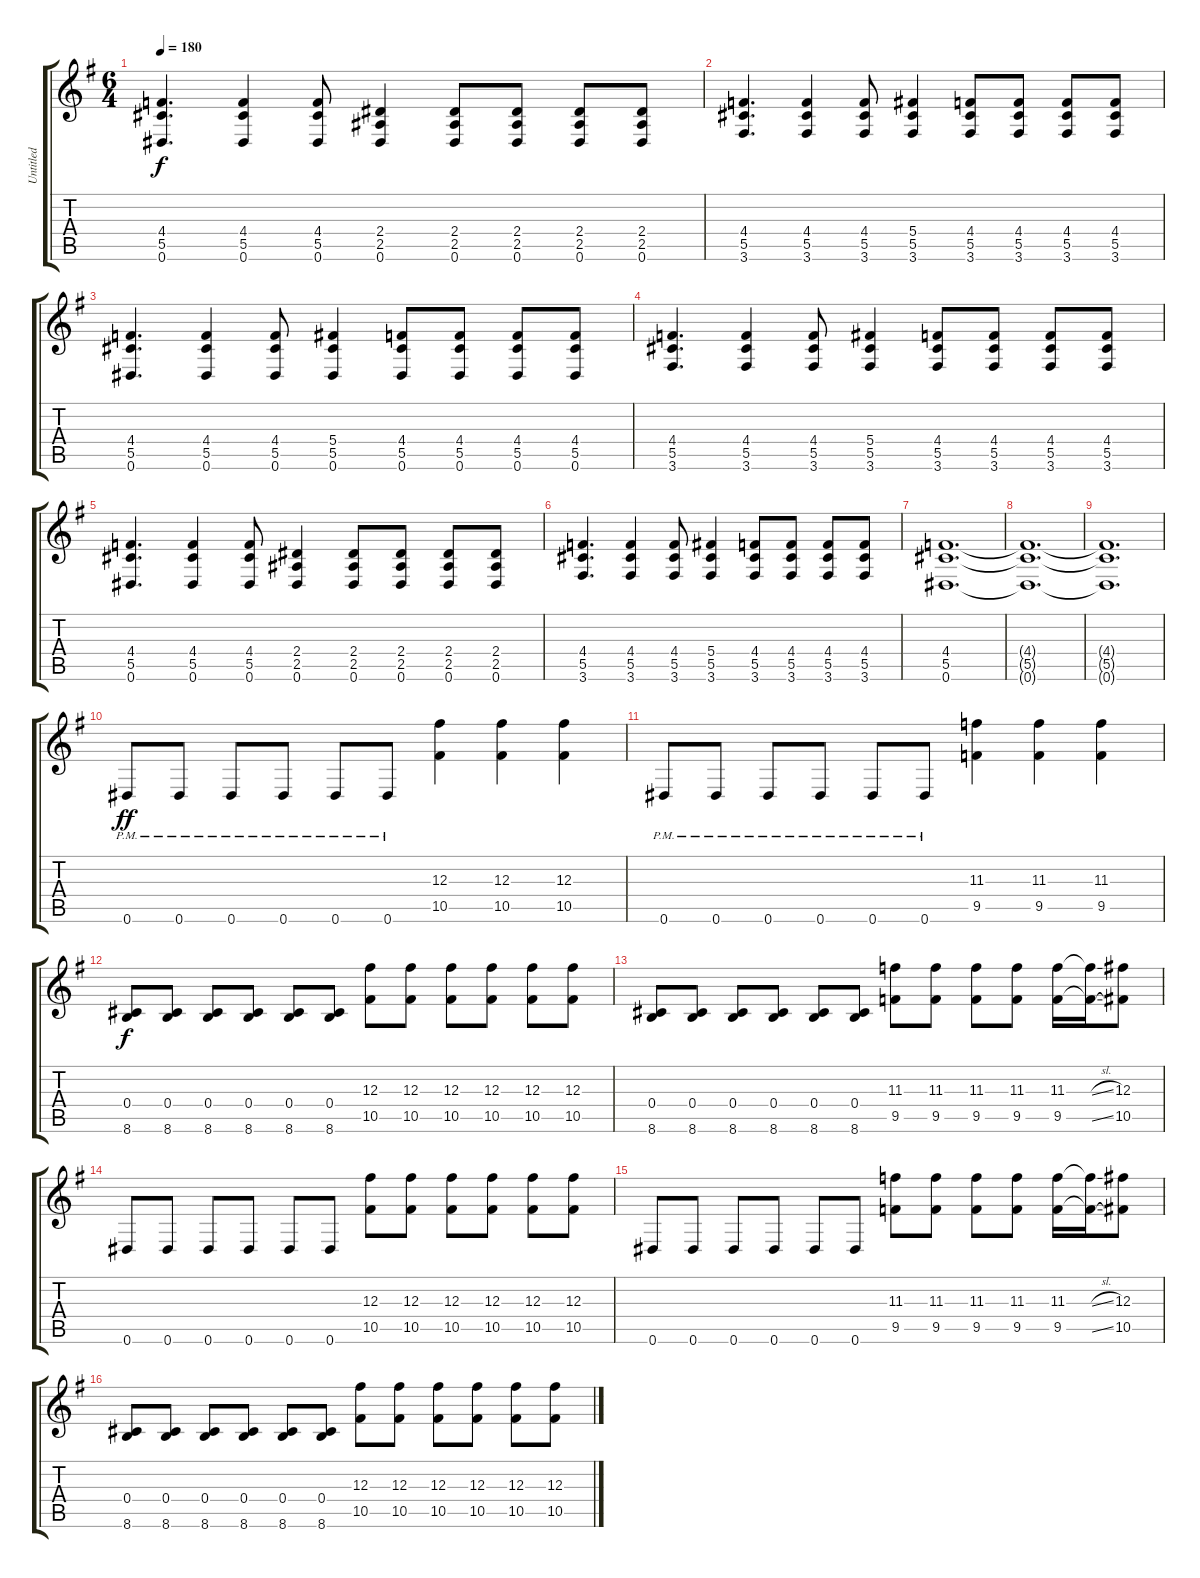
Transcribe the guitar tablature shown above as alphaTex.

\track ("Untitled" "Untitled") {instrument overdrivenguitar}
\staff {score tabs}
\tuning (Eb4 Bb3 Gb3 Db3 Ab2 Eb2) {hide}
\ts (6 4)
\tempo 180
\clef g2
\ks g
(4.4 5.5 0.6).4{d dy f} (4.4 5.5 0.6).4 (4.4 5.5 0.6).8 (2.4 2.5 0.6).4 (2.4 2.5 0.6).8 (2.4 2.5 0.6).8 (2.4 2.5 0.6).8 (2.4 2.5 0.6).8 |
(4.4 5.5 3.6).4{d} (4.4 5.5 3.6).4 (4.4 5.5 3.6).8 (5.4 5.5 3.6).4 (4.4 5.5 3.6).8 (4.4 5.5 3.6).8 (4.4 5.5 3.6).8 (4.4 5.5 3.6).8 |
(4.4 5.5 0.6).4{d} (4.4 5.5 0.6).4 (4.4 5.5 0.6).8 (5.4 5.5 0.6).4 (4.4 5.5 0.6).8 (4.4 5.5 0.6).8 (4.4 5.5 0.6).8 (4.4 5.5 0.6).8 |
(4.4 5.5 3.6).4{d} (4.4 5.5 3.6).4 (4.4 5.5 3.6).8 (5.4 5.5 3.6).4 (4.4 5.5 3.6).8 (4.4 5.5 3.6).8 (4.4 5.5 3.6).8 (4.4 5.5 3.6).8 |
(4.4 5.5 0.6).4{d} (4.4 5.5 0.6).4 (4.4 5.5 0.6).8 (2.4 2.5 0.6).4 (2.4 2.5 0.6).8 (2.4 2.5 0.6).8 (2.4 2.5 0.6).8 (2.4 2.5 0.6).8 |
(4.4 5.5 3.6).4{d} (4.4 5.5 3.6).4 (4.4 5.5 3.6).8 (5.4 5.5 3.6).4 (4.4 5.5 3.6).8 (4.4 5.5 3.6).8 (4.4 5.5 3.6).8 (4.4 5.5 3.6).8 |
(4.4 5.5 0.6).1{d} |
(4.4{t} 5.5{t} 0.6{t}).1{d} |
(4.4{t} 5.5{t} 0.6{t}).1{d} |
0.6{pm}.8{dy ff} 0.6{pm}.8 0.6{pm}.8 0.6{pm}.8 0.6{pm}.8 0.6{pm}.8 (12.3 10.5).4 (12.3 10.5).4 (12.3 10.5).4 |
0.6{pm}.8 0.6{pm}.8 0.6{pm}.8 0.6{pm}.8 0.6{pm}.8 0.6{pm}.8 (11.3 9.5).4 (11.3 9.5).4 (11.3 9.5).4 |
(0.4 8.6).8{dy f} (0.4 8.6).8 (0.4 8.6).8 (0.4 8.6).8 (0.4 8.6).8 (0.4 8.6).8 (12.3 10.5).8 (12.3 10.5).8 (12.3 10.5).8 (12.3 10.5).8 (12.3 10.5).8 (12.3 10.5).8 |
(0.4 8.6).8 (0.4 8.6).8 (0.4 8.6).8 (0.4 8.6).8 (0.4 8.6).8 (0.4 8.6).8 (11.3 9.5).8 (11.3 9.5).8 (11.3 9.5).8 (11.3 9.5).8 (11.3 9.5).16 (11.3{sl t} 9.5{sl t}).16 (12.3 10.5).8 |
0.6.8 0.6.8 0.6.8 0.6.8 0.6.8 0.6.8 (12.3 10.5).8 (12.3 10.5).8 (12.3 10.5).8 (12.3 10.5).8 (12.3 10.5).8 (12.3 10.5).8 |
0.6.8 0.6.8 0.6.8 0.6.8 0.6.8 0.6.8 (11.3 9.5).8 (11.3 9.5).8 (11.3 9.5).8 (11.3 9.5).8 (11.3 9.5).16 (11.3{sl t} 9.5{sl t}).16 (12.3 10.5).8 |
(0.4 8.6).8 (0.4 8.6).8 (0.4 8.6).8 (0.4 8.6).8 (0.4 8.6).8 (0.4 8.6).8 (12.3 10.5).8 (12.3 10.5).8 (12.3 10.5).8 (12.3 10.5).8 (12.3 10.5).8 (12.3 10.5).8
